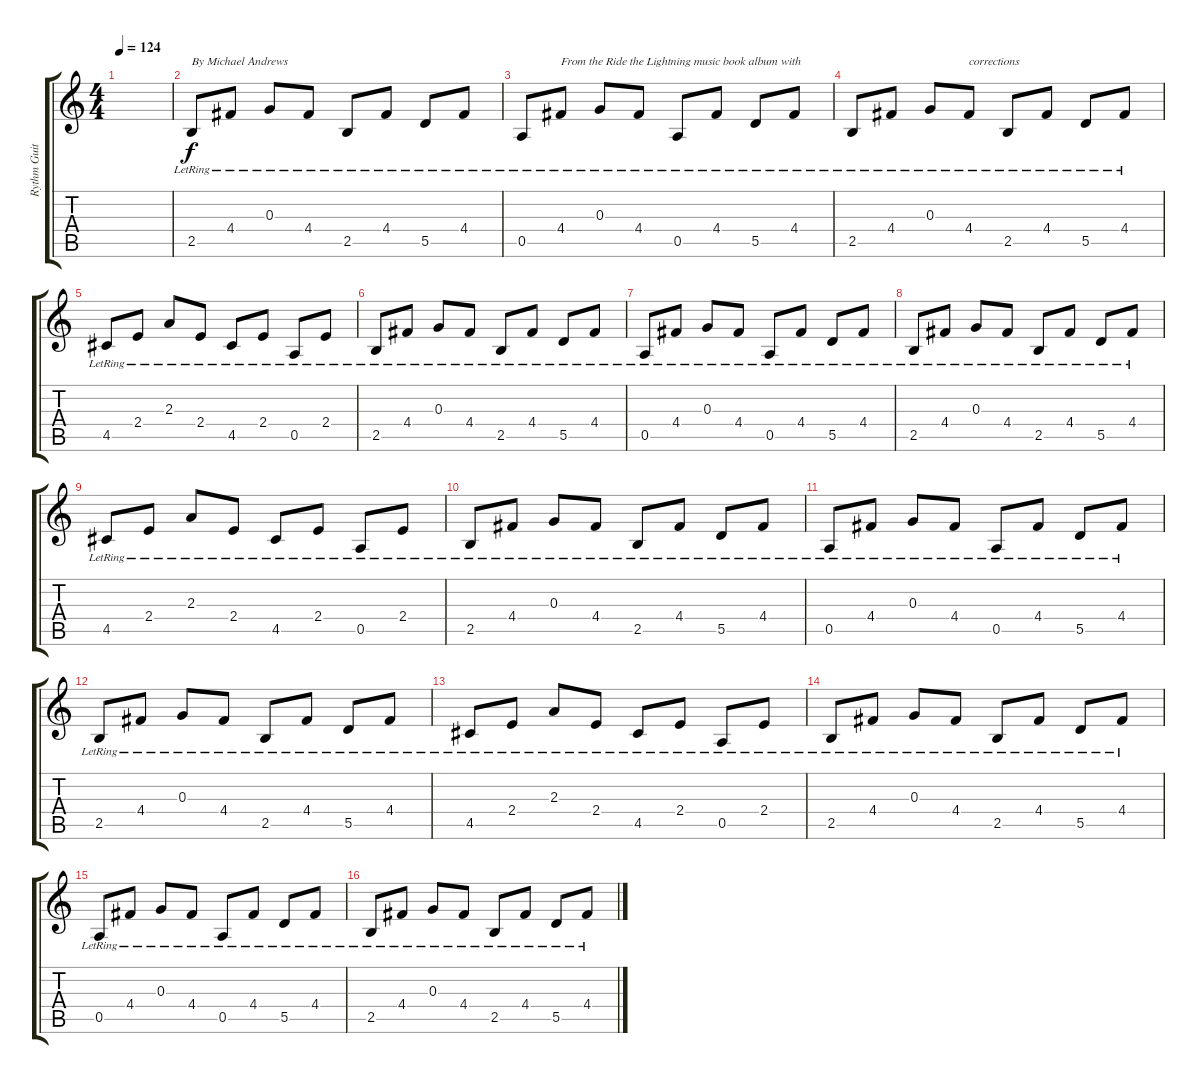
\track ("Rythm Guitar ( Acoustic )" "Rythm Guit") {instrument acousticguitarsteel}
\staff {score tabs}
\tuning (E4 B3 G3 D3 A2 E2) {hide}
\ts (4 4)
\tempo 124
\clef g2
\ks c
|
2.5{lr}.8{txt "By Michael Andrews"} 4.4{lr}.8 0.3{lr}.8 4.4{lr}.8 2.5{lr}.8 4.4{lr}.8 5.5{lr}.8 4.4{lr}.8 |
0.5{lr}.8 4.4{lr}.8{txt "From the Ride the Lightning music book album with "} 0.3{lr}.8 4.4{lr}.8 0.5{lr}.8 4.4{lr}.8 5.5{lr}.8 4.4{lr}.8 |
2.5{lr}.8 4.4{lr}.8 0.3{lr}.8 4.4{lr}.8{txt "corrections"} 2.5{lr}.8 4.4{lr}.8 5.5{lr}.8 4.4{lr}.8 |
4.5{lr}.8 2.4{lr}.8 2.3{lr}.8 2.4{lr}.8 4.5{lr}.8 2.4{lr}.8 0.5{lr}.8 2.4{lr}.8 |
2.5{lr}.8 4.4{lr}.8 0.3{lr}.8 4.4{lr}.8 2.5{lr}.8 4.4{lr}.8 5.5{lr}.8 4.4{lr}.8 |
0.5{lr}.8 4.4{lr}.8 0.3{lr}.8 4.4{lr}.8 0.5{lr}.8 4.4{lr}.8 5.5{lr}.8 4.4{lr}.8 |
2.5{lr}.8 4.4{lr}.8 0.3{lr}.8 4.4{lr}.8 2.5{lr}.8 4.4{lr}.8 5.5{lr}.8 4.4{lr}.8 |
4.5{lr}.8 2.4{lr}.8 2.3{lr}.8 2.4{lr}.8 4.5{lr}.8 2.4{lr}.8 0.5{lr}.8 2.4{lr}.8 |
2.5{lr}.8 4.4{lr}.8 0.3{lr}.8 4.4{lr}.8 2.5{lr}.8 4.4{lr}.8 5.5{lr}.8 4.4{lr}.8 |
0.5{lr}.8 4.4{lr}.8 0.3{lr}.8 4.4{lr}.8 0.5{lr}.8 4.4{lr}.8 5.5{lr}.8 4.4{lr}.8 |
2.5{lr}.8 4.4{lr}.8 0.3{lr}.8 4.4{lr}.8 2.5{lr}.8 4.4{lr}.8 5.5{lr}.8 4.4{lr}.8 |
4.5{lr}.8 2.4{lr}.8 2.3{lr}.8 2.4{lr}.8 4.5{lr}.8 2.4{lr}.8 0.5{lr}.8 2.4{lr}.8 |
2.5{lr}.8 4.4{lr}.8 0.3{lr}.8 4.4{lr}.8 2.5{lr}.8 4.4{lr}.8 5.5{lr}.8 4.4{lr}.8 |
0.5{lr}.8 4.4{lr}.8 0.3{lr}.8 4.4{lr}.8 0.5{lr}.8 4.4{lr}.8 5.5{lr}.8 4.4{lr}.8 |
2.5{lr}.8 4.4{lr}.8 0.3{lr}.8 4.4{lr}.8 2.5{lr}.8 4.4{lr}.8 5.5{lr}.8 4.4{lr}.8
